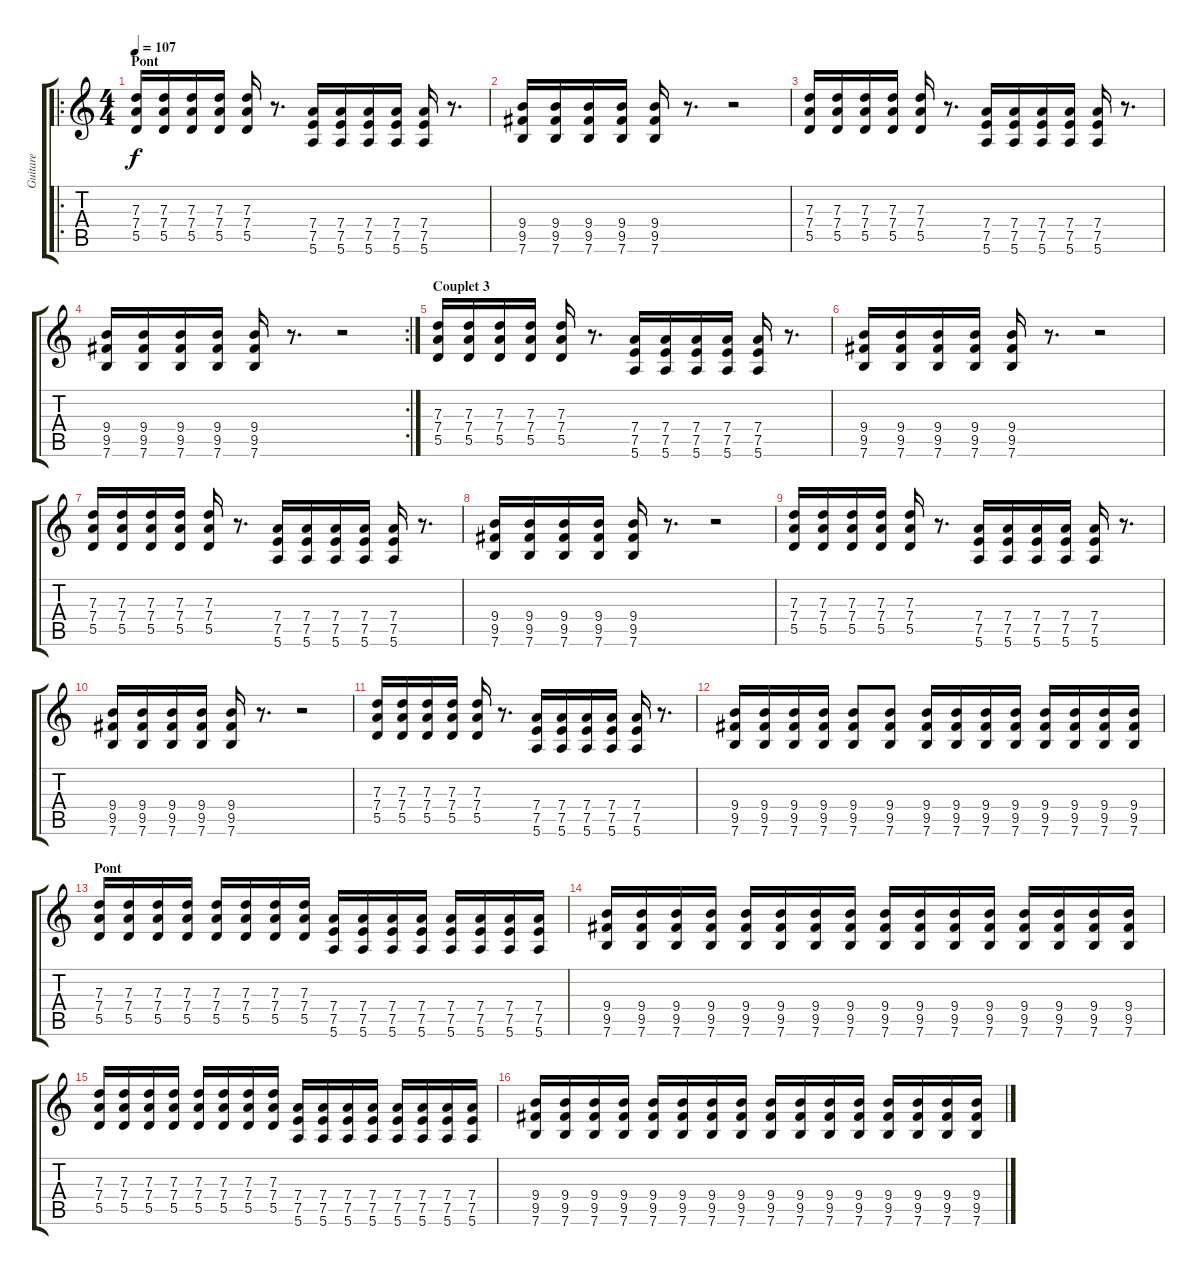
\track ("Guitare" "Guitare") {instrument overdrivenguitar}
\staff {score tabs}
\tuning (E4 B3 G3 D3 A2 E2) {hide}
\ro
\ts (4 4)
\section ("" "Pont")
\tempo 107
\clef g2
\ks c
(7.3 7.4 5.5).16{dy f} (7.3 7.4 5.5).16 (7.3 7.4 5.5).16 (7.3 7.4 5.5).16 (7.3 7.4 5.5).16 r.8{d} (7.4 7.5 5.6).16 (7.4 7.5 5.6).16 (7.4 7.5 5.6).16 (7.4 7.5 5.6).16 (7.4 7.5 5.6).16 r.8{d} |
(9.4 9.5 7.6).16 (9.4 9.5 7.6).16 (9.4 9.5 7.6).16 (9.4 9.5 7.6).16 (9.4 9.5 7.6).16 r.8{d} r.2 |
(7.3 7.4 5.5).16 (7.3 7.4 5.5).16 (7.3 7.4 5.5).16 (7.3 7.4 5.5).16 (7.3 7.4 5.5).16 r.8{d} (7.4 7.5 5.6).16 (7.4 7.5 5.6).16 (7.4 7.5 5.6).16 (7.4 7.5 5.6).16 (7.4 7.5 5.6).16 r.8{d} |
\rc 2
(9.4 9.5 7.6).16 (9.4 9.5 7.6).16 (9.4 9.5 7.6).16 (9.4 9.5 7.6).16 (9.4 9.5 7.6).16 r.8{d} r.2 |
\section ("" "Couplet 3")
(7.3 7.4 5.5).16 (7.3 7.4 5.5).16 (7.3 7.4 5.5).16 (7.3 7.4 5.5).16 (7.3 7.4 5.5).16 r.8{d} (7.4 7.5 5.6).16 (7.4 7.5 5.6).16 (7.4 7.5 5.6).16 (7.4 7.5 5.6).16 (7.4 7.5 5.6).16 r.8{d} |
(9.4 9.5 7.6).16 (9.4 9.5 7.6).16 (9.4 9.5 7.6).16 (9.4 9.5 7.6).16 (9.4 9.5 7.6).16 r.8{d} r.2 |
(7.3 7.4 5.5).16 (7.3 7.4 5.5).16 (7.3 7.4 5.5).16 (7.3 7.4 5.5).16 (7.3 7.4 5.5).16 r.8{d} (7.4 7.5 5.6).16 (7.4 7.5 5.6).16 (7.4 7.5 5.6).16 (7.4 7.5 5.6).16 (7.4 7.5 5.6).16 r.8{d} |
(9.4 9.5 7.6).16 (9.4 9.5 7.6).16 (9.4 9.5 7.6).16 (9.4 9.5 7.6).16 (9.4 9.5 7.6).16 r.8{d} r.2 |
(7.3 7.4 5.5).16 (7.3 7.4 5.5).16 (7.3 7.4 5.5).16 (7.3 7.4 5.5).16 (7.3 7.4 5.5).16 r.8{d} (7.4 7.5 5.6).16 (7.4 7.5 5.6).16 (7.4 7.5 5.6).16 (7.4 7.5 5.6).16 (7.4 7.5 5.6).16 r.8{d} |
(9.4 9.5 7.6).16 (9.4 9.5 7.6).16 (9.4 9.5 7.6).16 (9.4 9.5 7.6).16 (9.4 9.5 7.6).16 r.8{d} r.2 |
(7.3 7.4 5.5).16 (7.3 7.4 5.5).16 (7.3 7.4 5.5).16 (7.3 7.4 5.5).16 (7.3 7.4 5.5).16 r.8{d} (7.4 7.5 5.6).16 (7.4 7.5 5.6).16 (7.4 7.5 5.6).16 (7.4 7.5 5.6).16 (7.4 7.5 5.6).16 r.8{d} |
(9.4 9.5 7.6).16 (9.4 9.5 7.6).16 (9.4 9.5 7.6).16 (9.4 9.5 7.6).16 (9.4 9.5 7.6).8 (9.4 9.5 7.6).8 (9.4 9.5 7.6).16 (9.4 9.5 7.6).16 (9.4 9.5 7.6).16 (9.4 9.5 7.6).16 (9.4 9.5 7.6).16 (9.4 9.5 7.6).16 (9.4 9.5 7.6).16 (9.4 9.5 7.6).16 |
\section ("" "Pont")
(7.3 7.4 5.5).16 (7.3 7.4 5.5).16 (7.3 7.4 5.5).16 (7.3 7.4 5.5).16 (7.3 7.4 5.5).16 (7.3 7.4 5.5).16 (7.3 7.4 5.5).16 (7.3 7.4 5.5).16 (7.4 7.5 5.6).16 (7.4 7.5 5.6).16 (7.4 7.5 5.6).16 (7.4 7.5 5.6).16 (7.4 7.5 5.6).16 (7.4 7.5 5.6).16 (7.4 7.5 5.6).16 (7.4 7.5 5.6).16 |
(9.4 9.5 7.6).16 (9.4 9.5 7.6).16 (9.4 9.5 7.6).16 (9.4 9.5 7.6).16 (9.4 9.5 7.6).16 (9.4 9.5 7.6).16 (9.4 9.5 7.6).16 (9.4 9.5 7.6).16 (9.4 9.5 7.6).16 (9.4 9.5 7.6).16 (9.4 9.5 7.6).16 (9.4 9.5 7.6).16 (9.4 9.5 7.6).16 (9.4 9.5 7.6).16 (9.4 9.5 7.6).16 (9.4 9.5 7.6).16 |
(7.3 7.4 5.5).16 (7.3 7.4 5.5).16 (7.3 7.4 5.5).16 (7.3 7.4 5.5).16 (7.3 7.4 5.5).16 (7.3 7.4 5.5).16 (7.3 7.4 5.5).16 (7.3 7.4 5.5).16 (7.4 7.5 5.6).16 (7.4 7.5 5.6).16 (7.4 7.5 5.6).16 (7.4 7.5 5.6).16 (7.4 7.5 5.6).16 (7.4 7.5 5.6).16 (7.4 7.5 5.6).16 (7.4 7.5 5.6).16 |
(9.4 9.5 7.6).16 (9.4 9.5 7.6).16 (9.4 9.5 7.6).16 (9.4 9.5 7.6).16 (9.4 9.5 7.6).16 (9.4 9.5 7.6).16 (9.4 9.5 7.6).16 (9.4 9.5 7.6).16 (9.4 9.5 7.6).16 (9.4 9.5 7.6).16 (9.4 9.5 7.6).16 (9.4 9.5 7.6).16 (9.4 9.5 7.6).16 (9.4 9.5 7.6).16 (9.4 9.5 7.6).16 (9.4 9.5 7.6).16
